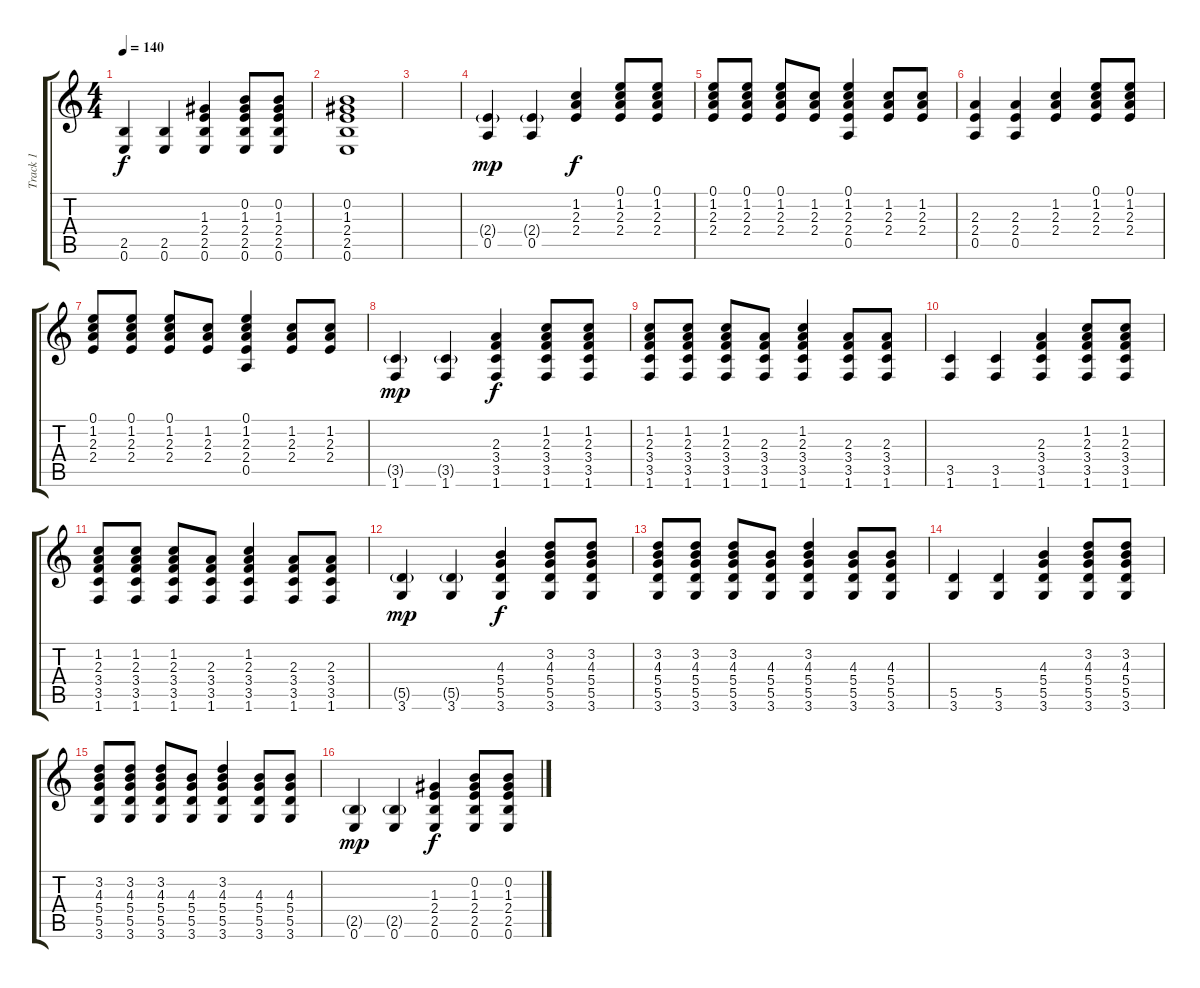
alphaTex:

\track ("Track 1" "Track 1") {instrument acousticguitarsteel}
\staff {score tabs}
\tuning (E4 B3 G3 D3 A2 E2) {hide}
\ts (4 4)
\tempo 140
\clef g2
\ks c
(2.5 0.6).4{dy f} (2.5 0.6).4 (1.3 2.4 2.5 0.6).4 (0.2 1.3 2.4 2.5 0.6).8 (0.2 1.3 2.4 2.5 0.6).8 |
(0.2 1.3 2.4 2.5 0.6).1 |
|
(2.4{g} 0.5).4{dy mp} (2.4{g} 0.5).4 (1.2 2.3 2.4).4{dy f} (0.1 1.2 2.3 2.4).8 (0.1 1.2 2.3 2.4).8 |
(0.1 1.2 2.3 2.4).8 (0.1 1.2 2.3 2.4).8 (0.1 1.2 2.3 2.4).8 (1.2 2.3 2.4).8 (0.1 1.2 2.3 2.4 0.5).4 (1.2 2.3 2.4).8 (1.2 2.3 2.4).8 |
(2.3 2.4 0.5).4 (2.3 2.4 0.5).4 (1.2 2.3 2.4).4 (0.1 1.2 2.3 2.4).8 (0.1 1.2 2.3 2.4).8 |
(0.1 1.2 2.3 2.4).8 (0.1 1.2 2.3 2.4).8 (0.1 1.2 2.3 2.4).8 (1.2 2.3 2.4).8 (0.1 1.2 2.3 2.4 0.5).4 (1.2 2.3 2.4).8 (1.2 2.3 2.4).8 |
(3.5{g} 1.6).4{dy mp} (3.5{g} 1.6).4 (2.3 3.4 3.5 1.6).4{dy f} (1.2 2.3 3.4 3.5 1.6).8 (1.2 2.3 3.4 3.5 1.6).8 |
(1.2 2.3 3.4 3.5 1.6).8 (1.2 2.3 3.4 3.5 1.6).8 (1.2 2.3 3.4 3.5 1.6).8 (2.3 3.4 3.5 1.6).8 (1.2 2.3 3.4 3.5 1.6).4 (2.3 3.4 3.5 1.6).8 (2.3 3.4 3.5 1.6).8 |
(3.5 1.6).4 (3.5 1.6).4 (2.3 3.4 3.5 1.6).4 (1.2 2.3 3.4 3.5 1.6).8 (1.2 2.3 3.4 3.5 1.6).8 |
(1.2 2.3 3.4 3.5 1.6).8 (1.2 2.3 3.4 3.5 1.6).8 (1.2 2.3 3.4 3.5 1.6).8 (2.3 3.4 3.5 1.6).8 (1.2 2.3 3.4 3.5 1.6).4 (2.3 3.4 3.5 1.6).8 (2.3 3.4 3.5 1.6).8 |
(5.5{g} 3.6).4{dy mp} (5.5{g} 3.6).4 (4.3 5.4 5.5 3.6).4{dy f} (3.2 4.3 5.4 5.5 3.6).8 (3.2 4.3 5.4 5.5 3.6).8 |
(3.2 4.3 5.4 5.5 3.6).8 (3.2 4.3 5.4 5.5 3.6).8 (3.2 4.3 5.4 5.5 3.6).8 (4.3 5.4 5.5 3.6).8 (3.2 4.3 5.4 5.5 3.6).4 (4.3 5.4 5.5 3.6).8 (4.3 5.4 5.5 3.6).8 |
(5.5 3.6).4 (5.5 3.6).4 (4.3 5.4 5.5 3.6).4 (3.2 4.3 5.4 5.5 3.6).8 (3.2 4.3 5.4 5.5 3.6).8 |
(3.2 4.3 5.4 5.5 3.6).8 (3.2 4.3 5.4 5.5 3.6).8 (3.2 4.3 5.4 5.5 3.6).8 (4.3 5.4 5.5 3.6).8 (3.2 4.3 5.4 5.5 3.6).4 (4.3 5.4 5.5 3.6).8 (4.3 5.4 5.5 3.6).8 |
(2.5{g} 0.6).4{dy mp} (2.5{g} 0.6).4 (1.3 2.4 2.5 0.6).4{dy f} (0.2 1.3 2.4 2.5 0.6).8 (0.2 1.3 2.4 2.5 0.6).8
